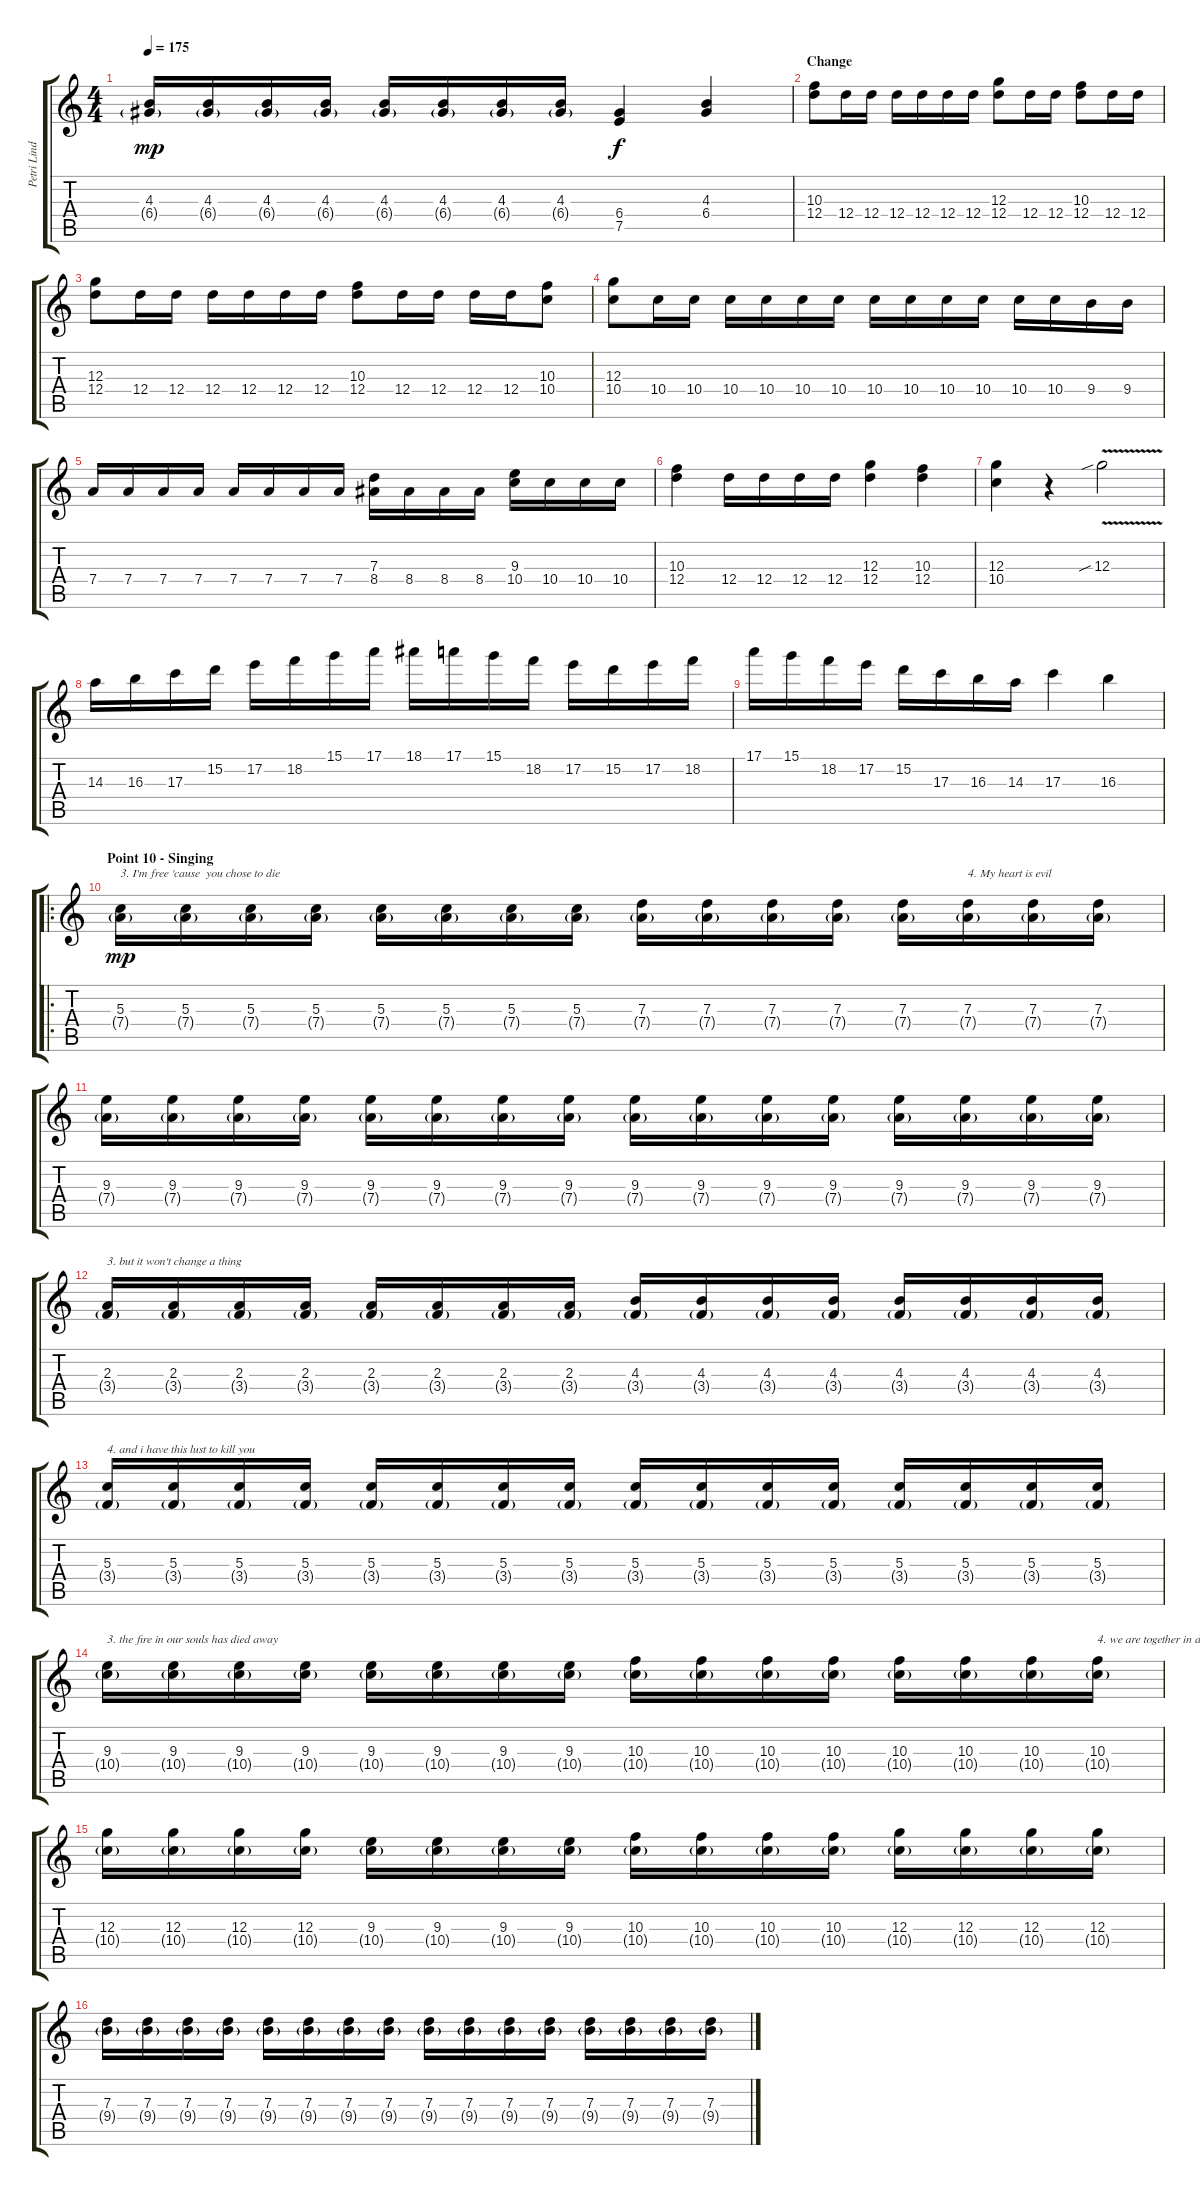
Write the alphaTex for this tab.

\track ("Petri Lindroos" "Petri Lind") {instrument distortionguitar}
\staff {score tabs}
\tuning (E4 B3 G3 D3 A2 E2) {hide}
\ts (4 4)
\tempo 175
\clef g2
\ks c
(4.3 6.4{g}).16{dy mp} (4.3 6.4{g}).16 (4.3 6.4{g}).16 (4.3 6.4{g}).16 (4.3 6.4{g}).16 (4.3 6.4{g}).16 (4.3 6.4{g}).16 (4.3 6.4{g}).16 (6.4 7.5).4{dy f} (4.3 6.4).4 |
\section ("" "Change")
(10.3 12.4).8 12.4.16 12.4.16 12.4.16 12.4.16 12.4.16 12.4.16 (12.3 12.4).8 12.4.16 12.4.16 (10.3 12.4).8 12.4.16 12.4.16 |
(12.3 12.4).8 12.4.16 12.4.16 12.4.16 12.4.16 12.4.16 12.4.16 (10.3 12.4).8 12.4.16 12.4.16 12.4.16 12.4.16 (10.3 10.4).8 |
(12.3 10.4).8 10.4.16 10.4.16 10.4.16 10.4.16 10.4.16 10.4.16 10.4.16 10.4.16 10.4.16 10.4.16 10.4.16 10.4.16 9.4.16 9.4.16 |
7.4.16 7.4.16 7.4.16 7.4.16 7.4.16 7.4.16 7.4.16 7.4.16 (7.3 8.4).16 8.4.16 8.4.16 8.4.16 (9.3 10.4).16 10.4.16 10.4.16 10.4.16 |
(10.3 12.4).4 12.4.16 12.4.16 12.4.16 12.4.16 (12.3 12.4).4 (10.3 12.4).4 |
(12.3 10.4).4 r.4 12.3{v sib}.2 |
14.3.16 16.3.16 17.3.16 15.2.16 17.2.16 18.2.16 15.1.16 17.1.16 18.1.16 17.1.16 15.1.16 18.2.16 17.2.16 15.2.16 17.2.16 18.2.16 |
17.1.16 15.1.16 18.2.16 17.2.16 15.2.16 17.3.16 16.3.16 14.3.16 17.3.4 16.3.4 |
\ro
\section ("" "Point 10 - Singing ")
(5.3 7.4{g}).16{txt "3. I'm free 'cause  you chose to die" dy mp} (5.3 7.4{g}).16 (5.3 7.4{g}).16 (5.3 7.4{g}).16 (5.3 7.4{g}).16 (5.3 7.4{g}).16 (5.3 7.4{g}).16 (5.3 7.4{g}).16 (7.3 7.4{g}).16 (7.3 7.4{g}).16 (7.3 7.4{g}).16 (7.3 7.4{g}).16 (7.3 7.4{g}).16 (7.3 7.4{g}).16{txt "4. My heart is evil"} (7.3 7.4{g}).16 (7.3 7.4{g}).16 |
(9.3 7.4{g}).16 (9.3 7.4{g}).16 (9.3 7.4{g}).16 (9.3 7.4{g}).16 (9.3 7.4{g}).16 (9.3 7.4{g}).16 (9.3 7.4{g}).16 (9.3 7.4{g}).16 (9.3 7.4{g}).16 (9.3 7.4{g}).16 (9.3 7.4{g}).16 (9.3 7.4{g}).16 (9.3 7.4{g}).16 (9.3 7.4{g}).16 (9.3 7.4{g}).16 (9.3 7.4{g}).16 |
(2.3 3.4{g}).16{txt "3. but it won't change a thing"} (2.3 3.4{g}).16 (2.3 3.4{g}).16 (2.3 3.4{g}).16 (2.3 3.4{g}).16 (2.3 3.4{g}).16 (2.3 3.4{g}).16 (2.3 3.4{g}).16 (4.3 3.4{g}).16 (4.3 3.4{g}).16 (4.3 3.4{g}).16 (4.3 3.4{g}).16 (4.3 3.4{g}).16 (4.3 3.4{g}).16 (4.3 3.4{g}).16 (4.3 3.4{g}).16 |
(5.3 3.4{g}).16{txt "4. and i have this lust to kill you"} (5.3 3.4{g}).16 (5.3 3.4{g}).16 (5.3 3.4{g}).16 (5.3 3.4{g}).16 (5.3 3.4{g}).16 (5.3 3.4{g}).16 (5.3 3.4{g}).16 (5.3 3.4{g}).16 (5.3 3.4{g}).16 (5.3 3.4{g}).16 (5.3 3.4{g}).16 (5.3 3.4{g}).16 (5.3 3.4{g}).16 (5.3 3.4{g}).16 (5.3 3.4{g}).16 |
(9.3 10.4{g}).16{txt "3. the fire in our souls has died away"} (9.3 10.4{g}).16 (9.3 10.4{g}).16 (9.3 10.4{g}).16 (9.3 10.4{g}).16 (9.3 10.4{g}).16 (9.3 10.4{g}).16 (9.3 10.4{g}).16 (10.3 10.4{g}).16 (10.3 10.4{g}).16 (10.3 10.4{g}).16 (10.3 10.4{g}).16 (10.3 10.4{g}).16 (10.3 10.4{g}).16 (10.3 10.4{g}).16 (10.3 10.4{g}).16{txt "4. we are together in death and so it shall be"} |
(12.3 10.4{g}).16 (12.3 10.4{g}).16 (12.3 10.4{g}).16 (12.3 10.4{g}).16 (9.3 10.4{g}).16 (9.3 10.4{g}).16 (9.3 10.4{g}).16 (9.3 10.4{g}).16 (10.3 10.4{g}).16 (10.3 10.4{g}).16 (10.3 10.4{g}).16 (10.3 10.4{g}).16 (12.3 10.4{g}).16 (12.3 10.4{g}).16 (12.3 10.4{g}).16 (12.3 10.4{g}).16 |
(7.3 9.4{g}).16 (7.3 9.4{g}).16 (7.3 9.4{g}).16 (7.3 9.4{g}).16 (7.3 9.4{g}).16 (7.3 9.4{g}).16 (7.3 9.4{g}).16 (7.3 9.4{g}).16 (7.3 9.4{g}).16 (7.3 9.4{g}).16 (7.3 9.4{g}).16 (7.3 9.4{g}).16 (7.3 9.4{g}).16 (7.3 9.4{g}).16 (7.3 9.4{g}).16 (7.3 9.4{g}).16
